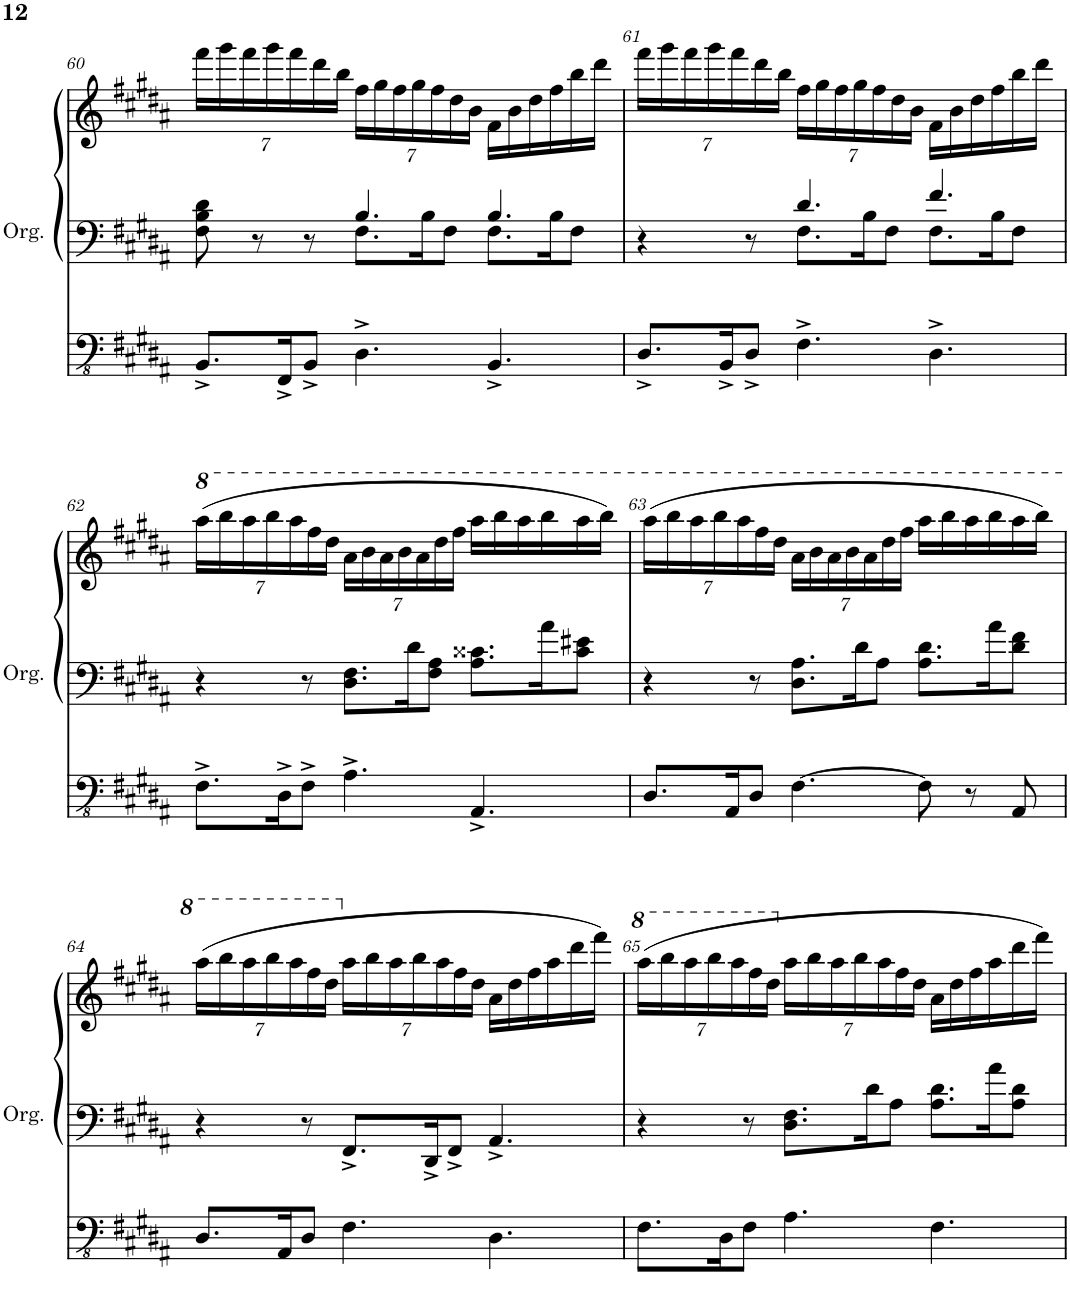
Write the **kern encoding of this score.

**kern	**kern	**kern
*part1	*part1	*part1
*staff3	*staff2	*staff1
*I"Orgue à tuyaux	*	*
*I'Org.	*	*
!!LO:PB:g=z
*clefFv4	*clefF4	*clefG2
*k[f#c#g#d#a#]	*k[f#c#g#d#a#]	*k[f#c#g#d#a#]
*M9/8	*M9/8	*M9/8
=60	=60	=60
*	*^	*
*	*	*	*Xbrackettup
8.BBB^/L	8F#\ 8B\ 8d#\	4.ryy	56%3fff#\LL
.	.	.	56%3ggg#\
.	.	.	56%3fff#\
.	8r	.	.
.	.	.	56%3ggg#\
16FFF#^/K	.	.	.
.	.	.	56%3fff#\
8BBB^/J	8r	.	.
.	.	.	56%3ddd#\
.	.	.	56%3bb\JJ
4.DD#^\	4.B/	8.F#\L	56%3ff#\LL
.	.	.	56%3gg#\
.	.	.	56%3ff#\
.	.	.	56%3gg#\
.	.	16B\K	.
.	.	.	56%3ff#\
.	.	8F#\J	.
.	.	.	56%3dd#\
.	.	.	56%3b\JJ
4.BBB^/	4.B/	8.F#\L	16f#\LL
.	.	.	16b\
.	.	.	16dd#\
.	.	16B\K	16ff#\
.	.	8F#\J	16bb\
.	.	.	16ddd#\JJ
=61	=61	=61	=61
8.DD#^/L	4r	4.ryy	56%3fff#\LL
.	.	.	56%3ggg#\
.	.	.	56%3fff#\
.	.	.	56%3ggg#\
16BBB^/K	.	.	.
.	.	.	56%3fff#\
8DD#^/J	8r	.	.
.	.	.	56%3ddd#\
.	.	.	56%3bb\JJ
4.FF#^\	4.d#/	8.F#\L	56%3ff#\LL
.	.	.	56%3gg#\
.	.	.	56%3ff#\
.	.	.	56%3gg#\
.	.	16B\K	.
.	.	.	56%3ff#\
.	.	8F#\J	.
.	.	.	56%3dd#\
.	.	.	56%3b\JJ
4.DD#^\	4.f#/	8.F#\L	16f#\LL
.	.	.	16b\
.	.	.	16dd#\
.	.	16B\K	16ff#\
.	.	8F#\J	16bb\
.	.	.	16ddd#\JJ
*	*v	*v	*
!!LO:LB:g=z
=62	=62	=62
*	*	*8va
8.FF#^\L	4r	(56%3aaa#\LL
.	.	56%3bbb\
.	.	56%3aaa#\
.	.	56%3bbb\
16DD#^\K	.	.
.	.	56%3aaa#\
8FF#^\J	8r	.
.	.	56%3fff#\
.	.	56%3ddd#\JJ
4.AA#^\	8.D#\ 8.F#\L	56%3aa#\LL
.	.	56%3bb\
.	.	56%3aa#\
.	.	56%3bb\
.	16d#\K	.
.	.	56%3aa#\
.	8F#\ 8A#\J	.
.	.	56%3ddd#\
.	.	56%3fff#\JJ
4.AAA#^/	8.A#\ 8.c##X\L	16aaa#\LL
.	.	16bbb\
.	.	16aaa#\
.	16a#\K	16bbb\
.	8c##\ 8e#X\J	16aaa#\
.	.	16bbb\JJ)
=63	=63	=63
8.DD#/L	4r	(56%3aaa#\LL
.	.	56%3bbb\
.	.	56%3aaa#\
.	.	56%3bbb\
16AAA#/K	.	.
.	.	56%3aaa#\
8DD#/J	8r	.
.	.	56%3fff#\
.	.	56%3ddd#\JJ
[4.FF#\	8.D#\ 8.A#\L	56%3aa#\LL
.	.	56%3bb\
.	.	56%3aa#\
.	.	56%3bb\
.	16d#\K	.
.	.	56%3aa#\
.	8A#\J	.
.	.	56%3ddd#\
.	.	56%3fff#\JJ
8FF#\]	8.A#\ 8.d#\L	16aaa#\LL
.	.	16bbb\
8r	.	16aaa#\
.	16a#\K	16bbb\
8AAA#/	8d#\ 8f#\J	16aaa#\
.	.	16bbb\JJ)
!!LO:LB:g=z
=64	=64	=64
8.DD#/L	4r	(56%3aaa#\LL
.	.	56%3bbb\
.	.	56%3aaa#\
.	.	56%3bbb\
16AAA#/K	.	.
.	.	56%3aaa#\
8DD#/J	8r	.
.	.	56%3fff#\
.	.	56%3ddd#\JJ
*	*	*X8va
4.FF#\	8.FF#^/L	56%3aa#\LL
.	.	56%3bb\
.	.	56%3aa#\
.	.	56%3bb\
.	16DD#^/K	.
.	.	56%3aa#\
.	8FF#^/J	.
.	.	56%3ff#\
.	.	56%3dd#\JJ
4.DD#\	4.AA#^/	16a#\LL
.	.	16dd#\
.	.	16ff#\
.	.	16aa#\
.	.	16ddd#\
.	.	16fff#\JJ)
=65	=65	=65
*	*	*8va
8.FF#\L	4r	(56%3aaa#\LL
.	.	56%3bbb\
.	.	56%3aaa#\
.	.	56%3bbb\
16DD#\K	.	.
.	.	56%3aaa#\
8FF#\J	8r	.
.	.	56%3fff#\
.	.	56%3ddd#\JJ
*	*	*X8va
4.AA#\	8.D#\ 8.F#\L	56%3aa#\LL
.	.	56%3bb\
.	.	56%3aa#\
.	.	56%3bb\
.	16d#\K	.
.	.	56%3aa#\
.	8A#\J	.
.	.	56%3ff#\
.	.	56%3dd#\JJ
4.FF#\	8.A#\ 8.d#\L	16a#\LL
.	.	16dd#\
.	.	16ff#\
.	16a#\K	16aa#\
.	8A#\ 8d#\J	16ddd#\
.	.	16fff#\JJ)
=	=	=
*-	*-	*-
